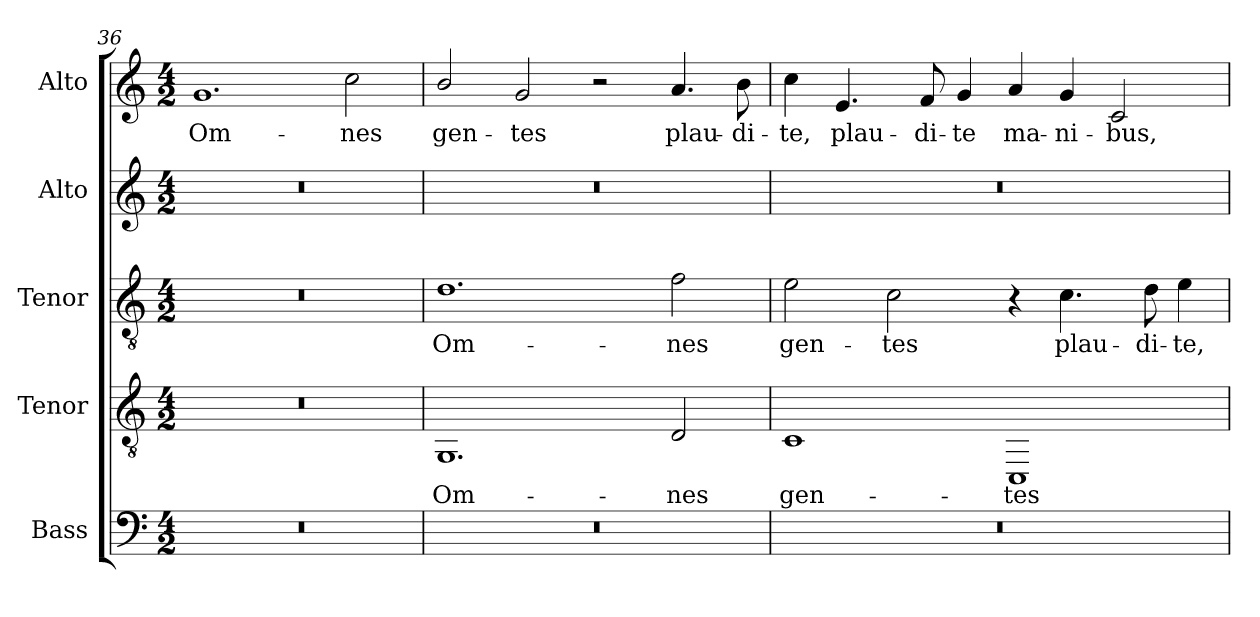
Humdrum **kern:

**kern	**kern	**text	**kern	**text	**kern	**kern	**text
*part5	*part4	*part4	*part3	*part3	*part2	*part1	*part1
*staff5	*staff4	*staff4	*staff3	*staff3	*staff2	*staff1	*staff1
*I"Bass	*I"Tenor	*	*I"Tenor	*	*I"Alto	*I"Alto	*
*I'B.	*I'T2.	*	*I'T1.	*	*I'A2.	*I'A1.	*
!!LO:PB:g=z
*clefF4	*clefGv2	*	*clefGv2	*	*clefG2	*clefG2	*
*	*	*	*ITrd7c12	*	*	*	*
*k[]	*k[]	*	*k[]	*	*k[]	*k[]	*
*C:	*C:	*	*C:	*	*C:	*C:	*
*M4/2	*M4/2	*	*M4/2	*	*M4/2	*M4/2	*
=36	=36	=36	=36	=36	=36	=36	=36
!LO:N:vis=1	!LO:N:vis=1	!	!LO:N:vis=1	!	!LO:N:vis=1	!	!
!	!	!	!	!	!	!	!LO:LY:b:color=#000000
0r	0r	.	0r	.	0r	1.gi	Om-
!	!	!	!	!	!	!	!LO:LY:b:color=#000000
.	.	.	.	.	.	2cci\	-nes
=37	=37	=37	=37	=37	=37	=37	=37
!LO:N:vis=1	!	!	!	!	!	!	!
!	!	!LO:LY:b:color=#000000	!	!	!	!	!
!	!	!	!	!LO:LY:b:color=#000000	!LO:N:vis=1	!	!
!	!	!	!	!	!	!	!LO:LY:b:color=#000000
0r	1.GGi	Om-	1.Di	Om-	0r	2bi/	gen-
!	!	!	!	!	!	!	!LO:LY:b:color=#000000
.	.	.	.	.	.	2gi/	-tes
.	.	.	.	.	.	2r	.
!	!	!LO:LY:b:color=#000000	!	!	!	!	!
!	!	!	!	!LO:LY:b:color=#000000	!	!	!
!	!	!	!	!	!	!	!LO:LY:b:color=#000000
.	2Di/	-nes	2Fi\	-nes	.	4.ai/	plau-
!	!	!	!	!	!	!	!LO:LY:b:color=#000000
.	.	.	.	.	.	8bi\	-di-
=38	=38	=38	=38	=38	=38	=38	=38
!LO:N:vis=1	!	!	!	!	!	!	!
!	!	!LO:LY:b:color=#000000	!	!	!	!	!
!	!	!	!	!LO:LY:b:color=#000000	!LO:N:vis=1	!	!
!	!	!	!	!	!	!	!LO:LY:b:color=#000000
0r	1Ci	gen-	2Ei\	gen-	0r	4cci\	-te,
!	!	!	!	!	!	!	!LO:LY:b:color=#000000
.	.	.	.	.	.	4.ei/	plau-
!	!	!	!	!LO:LY:b:color=#000000	!	!	!
.	.	.	2Ci\	-tes	.	.	.
!	!	!	!	!	!	!	!LO:LY:b:color=#000000
.	.	.	.	.	.	8fi/	-di-
!	!	!	!	!	!	!	!LO:LY:b:color=#000000
.	.	.	.	.	.	4gi/	-te
!	!	!LO:LY:b:color=#000000	!	!	!	!	!
!	!	!	!	!	!	!	!LO:LY:b:color=#000000
.	1CCi	-tes	4r	.	.	4ai/	ma-
!	!	!	!	!LO:LY:b:color=#000000	!	!	!
!	!	!	!	!	!	!	!LO:LY:b:color=#000000
.	.	.	4.Ci\	plau-	.	4gi/	-ni-
!	!	!	!	!	!	!	!LO:LY:b:color=#000000
.	.	.	.	.	.	2ci/	-bus,
!	!	!	!	!LO:LY:b:color=#000000	!	!	!
.	.	.	8Di\	-di-	.	.	.
!	!	!	!	!LO:LY:b:color=#000000	!	!	!
.	.	.	4Ei\	-te,	.	.	.
=	=	=	=	=	=	=	=
*-	*-	*-	*-	*-	*-	*-	*-
